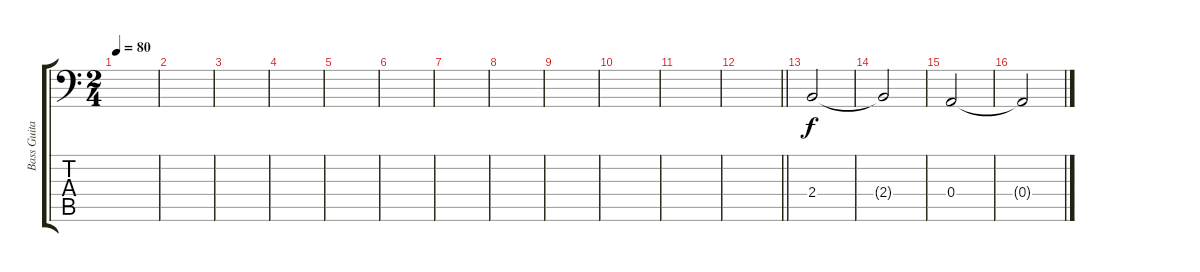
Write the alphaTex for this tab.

\track ("Bass Guitar" "Bass Guita") {instrument electricbassfinger}
\staff {score tabs}
\tuning (C3 G2 D2 A1 E1 B0) {hide}
\ts (2 4)
\tempo 80
\clef f4
\ks c
|
|
|
|
|
|
|
|
|
|
|
\barLineRight lightlight
|
2.4.2 |
2.4{t}.2 |
0.4.2 |
0.4{t}.2
